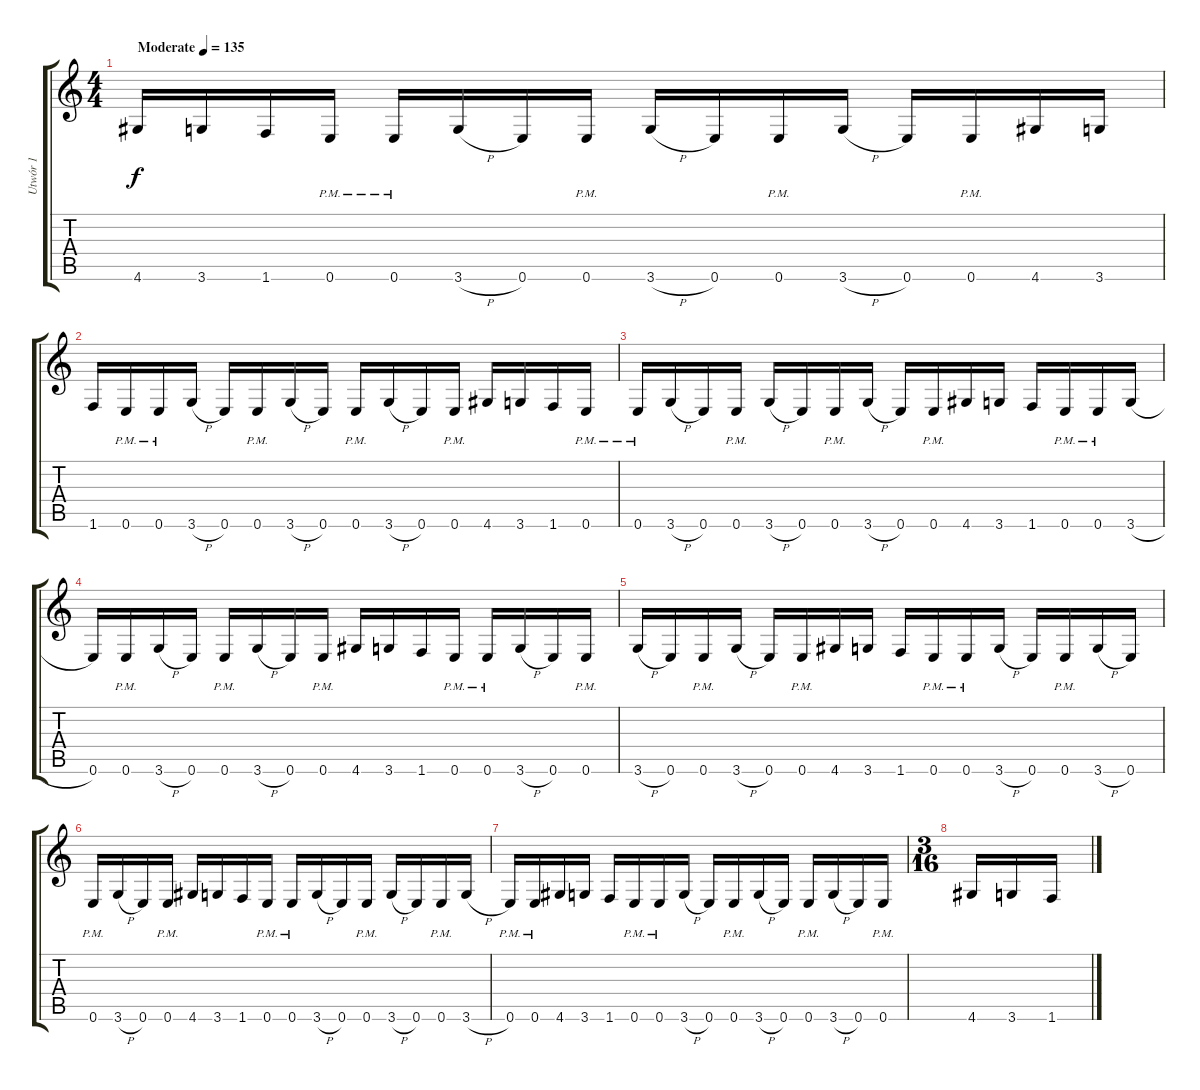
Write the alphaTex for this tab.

\track ("Utwór 1" "Utwór 1") {instrument distortionguitar}
\staff {score tabs}
\tuning (E4 B3 G3 D3 A2 E2) {hide}
\ts (4 4)
\tempo (135 "Moderate")
\clef g2
\ks c
4.6.16{dy f instrument distortionguitar} 3.6.16 1.6.16 0.6{pm}.16 0.6{pm}.16 3.6{h}.16 0.6.16 0.6{pm}.16 3.6{h}.16 0.6.16 0.6{pm}.16 3.6{h}.16 0.6.16 0.6{pm}.16 4.6.16 3.6.16 |
1.6.16 0.6{pm}.16 0.6{pm}.16 3.6{h}.16 0.6.16 0.6{pm}.16 3.6{h}.16 0.6.16 0.6{pm}.16 3.6{h}.16 0.6.16 0.6{pm}.16 4.6.16 3.6.16 1.6.16 0.6{pm}.16 |
0.6{pm}.16 3.6{h}.16 0.6.16 0.6{pm}.16 3.6{h}.16 0.6.16 0.6{pm}.16 3.6{h}.16 0.6.16 0.6{pm}.16 4.6.16 3.6.16 1.6.16 0.6{pm}.16 0.6{pm}.16 3.6{h}.16 |
0.6.16 0.6{pm}.16 3.6{h}.16 0.6.16 0.6{pm}.16 3.6{h}.16 0.6.16 0.6{pm}.16 4.6.16 3.6.16 1.6.16 0.6{pm}.16 0.6{pm}.16 3.6{h}.16 0.6.16 0.6{pm}.16 |
3.6{h}.16 0.6.16 0.6{pm}.16 3.6{h}.16 0.6.16 0.6{pm}.16 4.6.16 3.6.16 1.6.16 0.6{pm}.16 0.6{pm}.16 3.6{h}.16 0.6.16 0.6{pm}.16 3.6{h}.16 0.6.16 |
0.6{pm}.16 3.6{h}.16 0.6.16 0.6{pm}.16 4.6.16 3.6.16 1.6.16 0.6{pm}.16 0.6{pm}.16 3.6{h}.16 0.6.16 0.6{pm}.16 3.6{h}.16 0.6.16 0.6{pm}.16 3.6{h}.16 |
0.6{pm}.16 0.6{pm}.16 4.6.16 3.6.16 1.6.16 0.6{pm}.16 0.6{pm}.16 3.6{h}.16 0.6.16 0.6{pm}.16 3.6{h}.16 0.6.16 0.6{pm}.16 3.6{h}.16 0.6.16 0.6{pm}.16 |
\ts (3 16)
4.6.16 3.6.16 1.6.16
